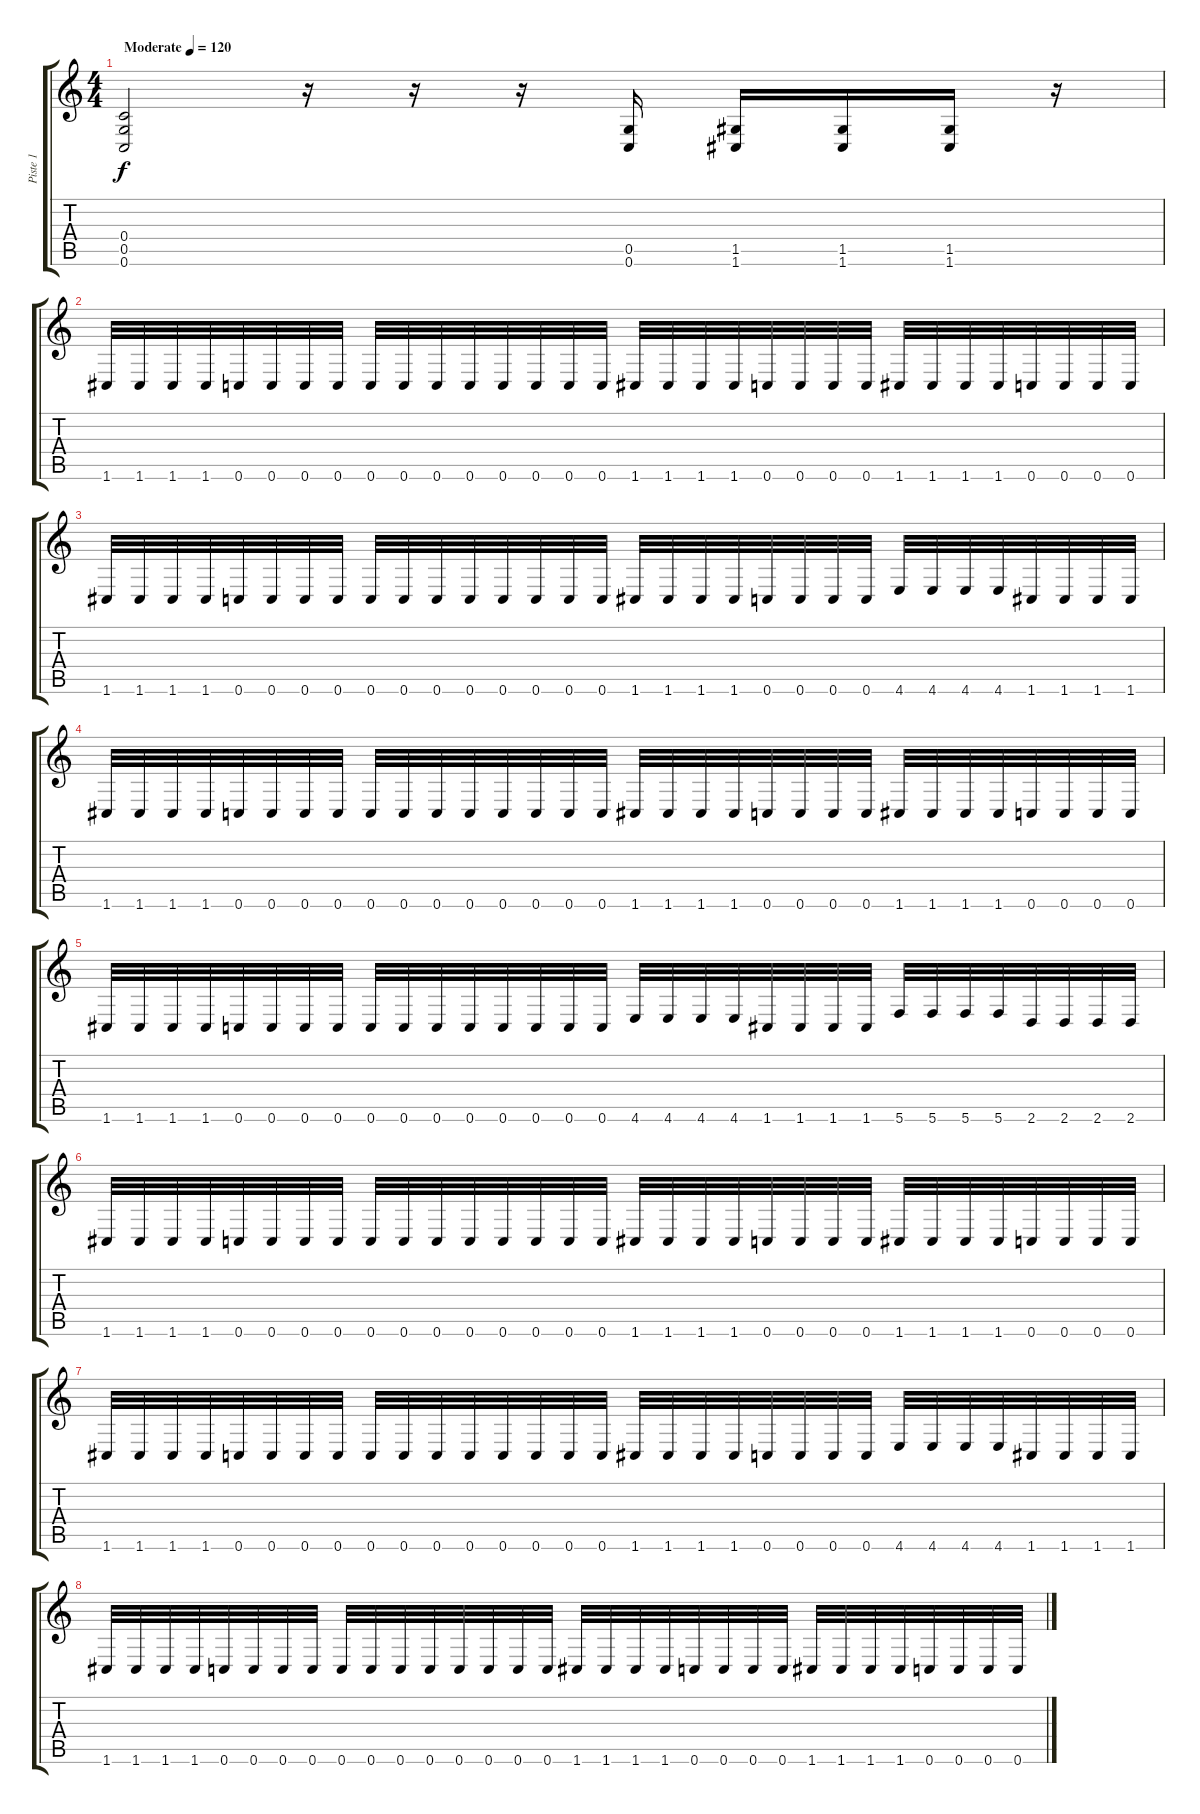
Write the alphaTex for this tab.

\track ("Piste 1" "Piste 1") {instrument distortionguitar}
\staff {score tabs}
\tuning (D4 A3 F3 C3 G2 C2) {hide}
\ts (4 4)
\tempo (120 "Moderate")
\clef g2
\ks c
(0.4 0.5 0.6).2{dy f instrument distortionguitar} r.16 r.16 r.16 (0.5 0.6).16 (1.5 1.6).16 (1.5 1.6).16 (1.5 1.6).16 r.16 |
1.6.32 1.6.32 1.6.32 1.6.32 0.6.32 0.6.32 0.6.32 0.6.32 0.6.32 0.6.32 0.6.32 0.6.32 0.6.32 0.6.32 0.6.32 0.6.32 1.6.32 1.6.32 1.6.32 1.6.32 0.6.32 0.6.32 0.6.32 0.6.32 1.6.32 1.6.32 1.6.32 1.6.32 0.6.32 0.6.32 0.6.32 0.6.32 |
1.6.32 1.6.32 1.6.32 1.6.32 0.6.32 0.6.32 0.6.32 0.6.32 0.6.32 0.6.32 0.6.32 0.6.32 0.6.32 0.6.32 0.6.32 0.6.32 1.6.32 1.6.32 1.6.32 1.6.32 0.6.32 0.6.32 0.6.32 0.6.32 4.6.32 4.6.32 4.6.32 4.6.32 1.6.32 1.6.32 1.6.32 1.6.32 |
1.6.32 1.6.32 1.6.32 1.6.32 0.6.32 0.6.32 0.6.32 0.6.32 0.6.32 0.6.32 0.6.32 0.6.32 0.6.32 0.6.32 0.6.32 0.6.32 1.6.32 1.6.32 1.6.32 1.6.32 0.6.32 0.6.32 0.6.32 0.6.32 1.6.32 1.6.32 1.6.32 1.6.32 0.6.32 0.6.32 0.6.32 0.6.32 |
1.6.32 1.6.32 1.6.32 1.6.32 0.6.32 0.6.32 0.6.32 0.6.32 0.6.32 0.6.32 0.6.32 0.6.32 0.6.32 0.6.32 0.6.32 0.6.32 4.6.32 4.6.32 4.6.32 4.6.32 1.6.32 1.6.32 1.6.32 1.6.32 5.6.32 5.6.32 5.6.32 5.6.32 2.6.32 2.6.32 2.6.32 2.6.32 |
1.6.32 1.6.32 1.6.32 1.6.32 0.6.32 0.6.32 0.6.32 0.6.32 0.6.32 0.6.32 0.6.32 0.6.32 0.6.32 0.6.32 0.6.32 0.6.32 1.6.32 1.6.32 1.6.32 1.6.32 0.6.32 0.6.32 0.6.32 0.6.32 1.6.32 1.6.32 1.6.32 1.6.32 0.6.32 0.6.32 0.6.32 0.6.32 |
1.6.32 1.6.32 1.6.32 1.6.32 0.6.32 0.6.32 0.6.32 0.6.32 0.6.32 0.6.32 0.6.32 0.6.32 0.6.32 0.6.32 0.6.32 0.6.32 1.6.32 1.6.32 1.6.32 1.6.32 0.6.32 0.6.32 0.6.32 0.6.32 4.6.32 4.6.32 4.6.32 4.6.32 1.6.32 1.6.32 1.6.32 1.6.32 |
1.6.32 1.6.32 1.6.32 1.6.32 0.6.32 0.6.32 0.6.32 0.6.32 0.6.32 0.6.32 0.6.32 0.6.32 0.6.32 0.6.32 0.6.32 0.6.32 1.6.32 1.6.32 1.6.32 1.6.32 0.6.32 0.6.32 0.6.32 0.6.32 1.6.32 1.6.32 1.6.32 1.6.32 0.6.32 0.6.32 0.6.32 0.6.32
